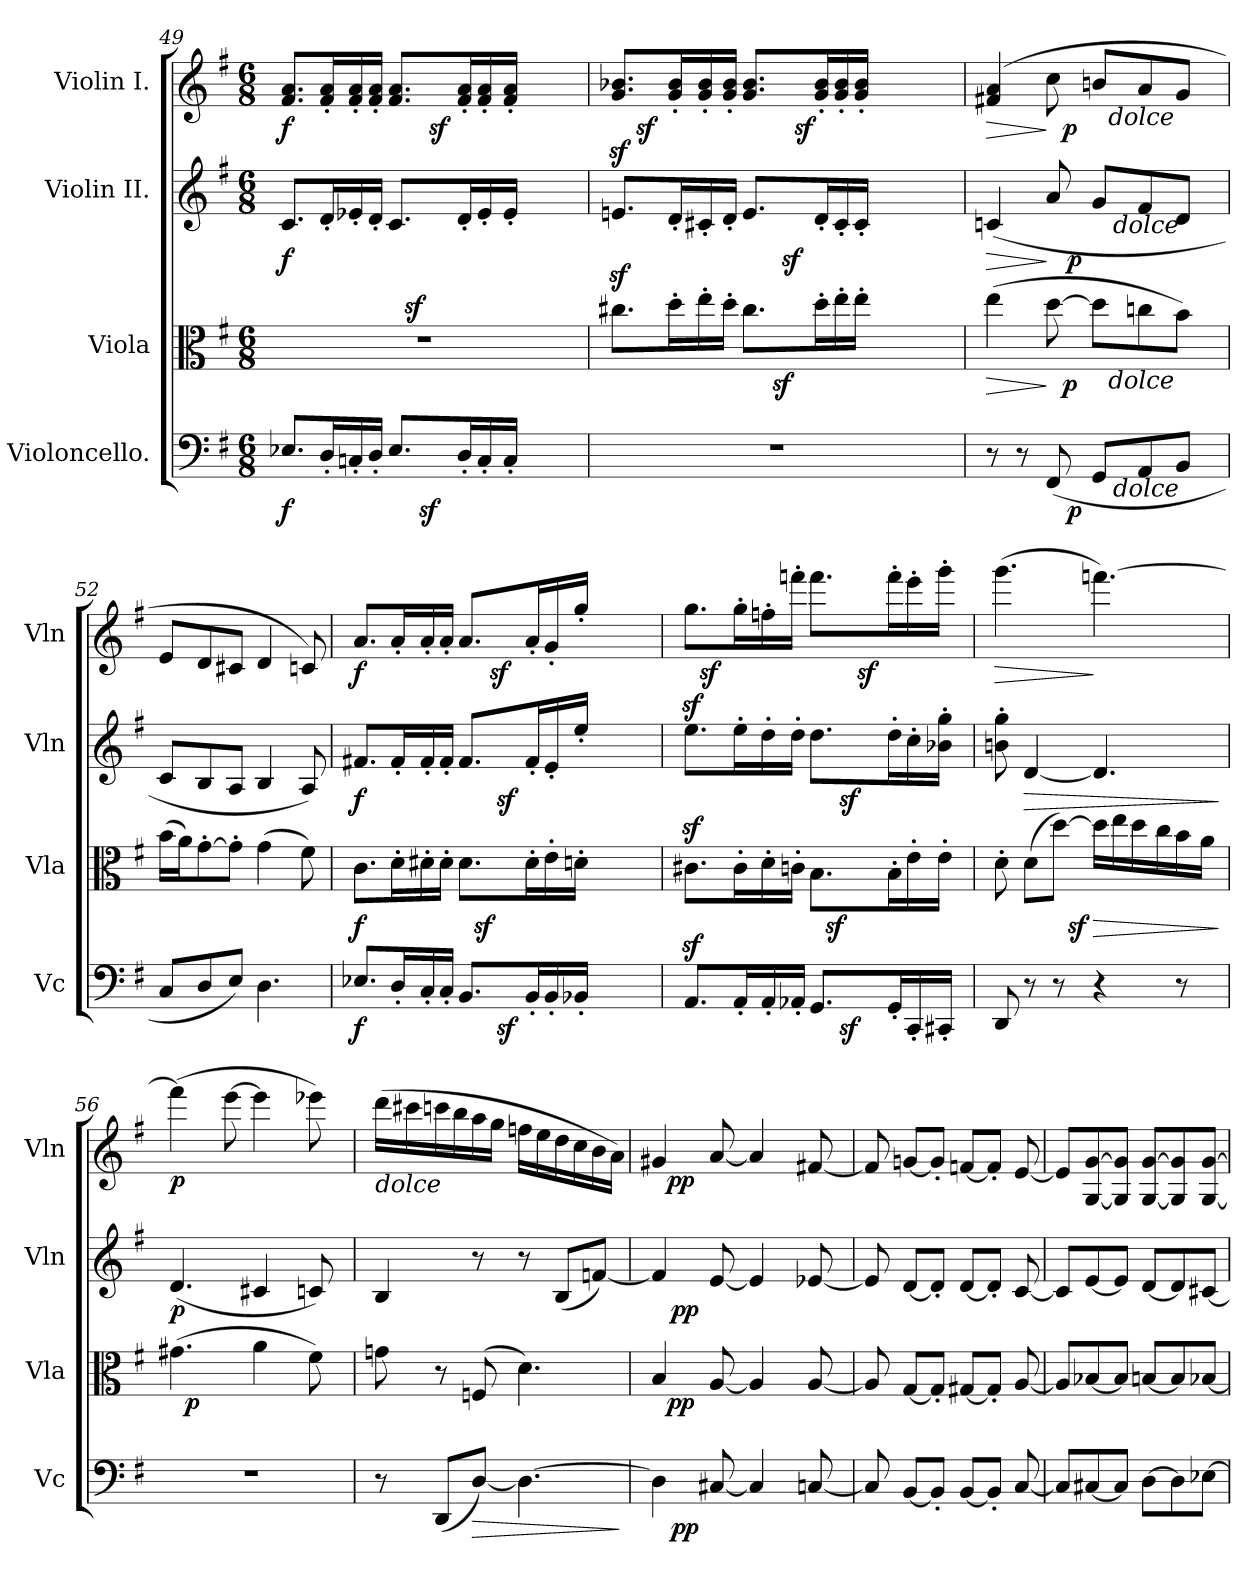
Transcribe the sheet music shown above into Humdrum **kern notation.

**kern	**dynam	**kern	**dynam	**kern	**dynam	**kern	**dynam
*part4	*part4	*part3	*part3	*part2	*part2	*part1	*part1
*staff4	*staff4	*staff3	*staff3	*staff2	*staff2	*staff1	*staff1
*I"Violoncello.	*	*I"Viola	*	*I"Violin II.	*	*I"Violin I.	*
*I'Vc	*	*I'Vla	*	*I'Vln	*	*I'Vln	*
*clefF4	*	*clefC3	*	*clefG2	*	*clefG2	*
*k[f#]	*	*k[f#]	*	*k[f#]	*	*k[f#]	*
*e:	*	*e:	*	*e:	*	*e:	*
*M6/8	*	*M6/8	*	*M6/8	*	*M6/8	*
=49	=49	=49	=49	=49	=49	=49	=49
!	!LO:DY:b	!	!	!	!LO:DY:b	!	!LO:DY:b
*^	*	*^	*	*	*	*^	*
8.E-X/L	4..ryy	f	2.r	4ryy	.	8.c/L	f	8.f#/ 8.a/L	4ryy	f
16D'</L	.	.	.	.	.	16d'</L	.	16f#/'< 16a/'<L	.	.
16Cn'</	.	.	.	8ryy	.	16e-X'</	.	16f#/'< 16a/'<	8ryy	.
16D'</JJ	.	.	.	.	.	16d'</JJ	.	16f#/'< 16a/'<JJ	.	.
8.E-/L	.	.	.	64ryy	.	8.c/L	.	8.f#/ 8.a/L	16ryy	.
.	.	.	.	128ryy	.	.	.	.	.	.
.	.	.	.	1024.ryy	.	.	.	.	.	.
!	!	!	!	!	!LO:DY:a	!	!	!	!	!
.	.	.	.	4ryy	sf	.	.	.	.	.
!	!	!LO:DY:b	!	!	!	!	!	!	!	!
.	4ryy	sf	.	.	.	.	.	.	128ryy	.
.	.	.	.	.	.	.	.	.	256ryy	.
.	.	.	.	.	.	.	.	.	2048.ryy	.
!	!	!	!	!	!	!	!	!	!	!LO:DY:b
.	.	.	.	.	.	.	.	.	4ryy	sf
16D'</L	.	.	.	.	.	16d'</L	.	16f#/'< 16a/'<L	.	.
16C'</	.	.	.	.	.	16e-'</	.	16f#/'< 16a/'<	.	.
.	.	.	.	16ryy	.	.	.	.	.	.
16C'</JJ	16ryy	.	.	.	.	16e-'</JJ	.	16f#/'< 16a/'<JJ	.	.
.	.	.	.	.	.	.	.	.	32ryy	.
.	.	.	.	32ryy	.	.	.	.	.	.
.	.	.	.	.	.	.	.	.	64ryy	.
.	.	.	.	256ryy	.	.	.	.	.	.
.	.	.	.	.	.	.	.	.	512ryy	.
.	.	.	.	512ryy	.	.	.	.	.	.
.	.	.	.	.	.	.	.	.	1024ryy	.
.	.	.	.	2048ryy	.	.	.	.	.	.
.	.	.	.	.	.	.	.	.	4096ryy	.
*v	*v	*	*	*	*	*	*	*	*	*
=50	=50	=50	=50	=50	=50	=50	=50	=50	=50
*	*	*	*	*	*^	*	*	*^	*
2.r	.	8.cc#Xz<\L	4ryy	.	8.enz</L	4...ryy	.	8.g/ 8.b-X/L	32ryy	2ryy	.
.	.	.	.	.	.	.	.	.	64ryy	.	.
.	.	.	.	.	.	.	.	.	512ryy	.	.
.	.	.	.	.	.	.	.	.	1024ryy	.	.
.	.	.	.	.	.	.	.	.	4096ryy	.	.
!	!	!	!	!	!	!	!	!	!	!	!LO:DY:b
.	.	.	.	.	.	.	.	.	2ryy	.	sf
.	.	16dd'>\L	.	.	16d'</L	.	.	16g/'< 16b-/'<L	.	.	.
.	.	16ee'>\	8ryy	.	16c#X'</	.	.	16g/'< 16b-/'<	.	.	.
.	.	16dd'>\JJ	.	.	16d'</JJ	.	.	16g/'< 16b-/'<JJ	.	.	.
.	.	8.cc#\L	16ryy	.	8.e/L	.	.	8.g/ 8.b-/L	.	.	.
.	.	.	128ryy	.	.	.	.	.	.	.	.
.	.	.	256ryy	.	.	.	.	.	.	.	.
.	.	.	1024ryy	.	.	.	.	.	.	.	.
!	!	!	!	!LO:DY:b	!	!	!	!	!	!	!
.	.	.	4ryy	sf	.	.	.	.	.	.	.
!	!	!	!	!	!	!	!LO:DY:b	!	!	!	!
.	.	.	.	.	.	4ryy	sf	.	.	.	.
!	!	!	!	!	!	!	!	!	!	!	!LO:DY:b
.	.	.	.	.	.	.	.	.	.	4ryy	sf
.	.	.	.	.	.	.	.	.	8ryy	.	.
.	.	16dd'>\L	.	.	16d'</L	.	.	16g/'< 16b-/'<L	.	.	.
.	.	16ee'>\	.	.	16c#'</	.	.	16g/'< 16b-/'<	.	.	.
.	.	.	.	.	.	.	.	.	16ryy	.	.
.	.	16ee'>\JJ	.	.	16c#'</JJ	.	.	16g/'< 16b-/'<JJ	.	.	.
.	.	.	32ryy	.	.	.	.	.	.	.	.
.	.	.	.	.	.	32ryy	.	.	.	.	.
.	.	.	64ryy	.	.	.	.	.	.	.	.
.	.	.	.	.	.	.	.	.	128ryy	.	.
.	.	.	.	.	.	.	.	.	256ryy	.	.
.	.	.	512.ryy	.	.	.	.	.	.	.	.
.	.	.	.	.	.	.	.	.	2048.ryy	.	.
=51	=51	=51	=51	=51	=51	=51	=51	=51	=51	=51	=51
!	!	!	!	!LO:HP:b	!	!	!LO:HP:b	!	!	!	!LO:HP:b
*^	*	*	*^	*	*	*^	*	*	*	*	*
*	*^	*	*	*	*	*	*	*	*	*	*	*	*	*
8r	4ryy	4ryy	.	(>4ee\	4ryy	4ryy	>	(>4cn/	4ryy	4ryy	>	(<4f#X/ 4a/	4ryy	4ryy	>
8r	.	.	.	.	.	.	.	.	.	.	.	.	.	.	.
(<8FF#/	32ryy	8ryy	.	[8dd\	64ryy	8ryy	]	8a/	32ryy	8ryy	]	8cc\	64ryy	8ryy	]
.	.	.	.	.	128ryy	.	.	.	.	.	.	.	128ryy	.	.
.	.	.	.	.	1024.ryy	.	.	.	.	.	.	.	1024.ryy	.	.
!	!	!	!	!	!	!	!LO:DY:b	!	!	!	!	!	!	!	!LO:DY:b
.	.	.	.	.	4ryy	.	p	.	.	.	.	.	4ryy	.	p
!	!	!	!LO:DY:b	!	!	!	!	!	!	!	!LO:DY:b	!	!	!	!
.	4...ryy	.	p	.	.	.	.	.	4...ryy	.	p	.	.	.	.
8GG/L	.	32ryy	.	8dd\L]	.	64ryy	.	8g/L	.	32ryy	.	8bn/L	.	64ryy	.
.	.	.	.	.	.	128ryy	.	.	.	.	.	.	.	128ryy	.
.	.	.	.	.	.	1024.ryy	.	.	.	.	.	.	.	1024.ryy	.
!	!	!	!	!	!	!	!	!	!	!	!	!	!	!LO:TX:b:i:t=dolce	!
!	!	!	!	!	!	!LO:TX:b:i:t=dolce	!	!	!	!	!	!	!	!	!
.	.	.	.	.	.	4ryy	.	.	.	.	.	.	.	4ryy	.
!	!	!	!	!	!	!	!	!	!	!LO:TX:b:i:t=dolce	!	!	!	!	!
!	!	!LO:TX:b:i:t=dolce	!	!	!	!	!	!	!	!	!	!	!	!	!
.	.	4ryy	.	.	.	.	.	.	.	4ryy	.	.	.	.	.
8AA/	.	.	.	8ccn\	.	.	.	8f#/	.	.	.	8a/	.	.	.
.	.	.	.	.	8ryy	.	.	.	.	.	.	.	8ryy	.	.
8BB/J	.	.	.	8b\J)	.	.	.	8d/J	.	.	.	8g/J	.	.	.
.	.	.	.	.	16ryy	16ryy	.	.	.	.	.	.	16ryy	16ryy	.
.	.	16.ryy	.	.	.	.	.	.	.	16.ryy	.	.	.	.	.
.	.	.	.	.	32ryy	32ryy	.	.	.	.	.	.	32ryy	32ryy	.
.	.	.	.	.	256ryy	256ryy	.	.	.	.	.	.	256ryy	256ryy	.
.	.	.	.	.	512ryy	512ryy	.	.	.	.	.	.	512ryy	512ryy	.
.	.	.	.	.	2048ryy	2048ryy	.	.	.	.	.	.	2048ryy	2048ryy	.
*v	*v	*v	*	*	*	*	*	*v	*v	*v	*	*v	*v	*v	*
*	*	*v	*v	*v	*	*	*	*	*
=52	=52	=52	=52	=52	=52	=52	=52
8C/L	.	(>16b\LL	.	8c/L	.	8e/L	.
.	.	16a\J)	.	.	.	.	.
8D/	.	[8g'>\	.	8B/	.	8d/	.
8E/J)	.	8g'>\J]	.	8A/J	.	8c#X/J	.
4.D\	.	(>4g\	.	4B/	.	4d/	.
.	.	8f#\)	.	8A/)	.	8cn/)	.
!!LO:PB:g=z
=53	=53	=53	=53	=53	=53	=53	=53
!	!LO:DY:b	!	!LO:DY:b	!	!LO:DY:b	!	!LO:DY:b
*^	*	*^	*	*^	*	*^	*
8.E-X/L	4..ryy	f	8.c\L	4ryy	f	8.f#X/L	4..ryy	f	8.a/L	4ryy	f
16D'</L	.	.	16d'>\L	.	.	16f#'</L	.	.	16a'</L	.	.
16C'</	.	.	16d#X'>\	8ryy	.	16f#'</	.	.	16a'</	8ryy	.
16C'</JJ	.	.	16d#'>\JJ	.	.	16f#'</JJ	.	.	16a'</JJ	.	.
8.BB/L	.	.	8.d#\L	64ryy	.	8.f#/L	.	.	8.a/L	32ryy	.
.	.	.	.	128ryy	.	.	.	.	.	.	.
.	.	.	.	512ryy	.	.	.	.	.	.	.
!	!	!	!	!	!LO:DY:b	!	!	!	!	!	!
.	.	.	.	4ryy	sf	.	.	.	.	.	.
.	.	.	.	.	.	.	.	.	.	64ryy	.
.	.	.	.	.	.	.	.	.	.	512ryy	.
.	.	.	.	.	.	.	.	.	.	1024ryy	.
.	.	.	.	.	.	.	.	.	.	4096ryy	.
!	!	!	!	!	!	!	!	!	!	!	!LO:DY:b
.	.	.	.	.	.	.	.	.	.	4ryy	sf
!	!	!LO:DY:b	!	!	!	!	!	!LO:DY:b	!	!	!
.	4ryy	sf	.	.	.	.	4ryy	sf	.	.	.
16BB'</L	.	.	16d#'>\L	.	.	16f#'</L	.	.	16a'</L	.	.
16BB'</	.	.	16e'>\	.	.	16e'</	.	.	16g'</	.	.
.	.	.	.	16ryy	.	.	.	.	.	.	.
.	.	.	.	.	.	.	.	.	.	16ryy	.
16BB-X'</JJ	16ryy	.	16dn'>\JJ	.	.	16ee'</JJ	16ryy	.	16gg'</JJ	.	.
.	.	.	.	32ryy	.	.	.	.	.	.	.
.	.	.	.	.	.	.	.	.	.	128ryy	.
.	.	.	.	256.ryy	.	.	.	.	.	.	.
.	.	.	.	.	.	.	.	.	.	256ryy	.
.	.	.	.	.	.	.	.	.	.	2048.ryy	.
=54	=54	=54	=54	=54	=54	=54	=54	=54	=54	=54	=54
*	*	*	*	*	*	*	*	*	*	*^	*
8.AAz</L	4..ryy	.	8.c#Xz<\L	4ryy	.	8.eez<\L	4..ryy	.	8.gg\L	64ryy	4ryy	.
.	.	.	.	.	.	.	.	.	.	128ryy	.	.
.	.	.	.	.	.	.	.	.	.	1024.ryy	.	.
!	!	!	!	!	!	!	!	!	!	!	!	!LO:DY:b
.	.	.	.	.	.	.	.	.	.	2ryy	.	sf
16AA'</L	.	.	16c#'>\L	.	.	16ee'>\L	.	.	16gg'>\L	.	.	.
16AA'</	.	.	16d'>\	8ryy	.	16dd'>\	.	.	16ffn'>\	.	8ryy	.
16AA-X'</JJ	.	.	16cn'>\JJ	.	.	16dd'>\JJ	.	.	16fffn'>\JJ	.	.	.
8.GG/L	.	.	8.B\L	64ryy	.	8.dd\L	.	.	8.fff\L	.	16ryy	.
.	.	.	.	128ryy	.	.	.	.	.	.	.	.
.	.	.	.	512ryy	.	.	.	.	.	.	.	.
!	!	!	!	!	!LO:DY:b	!	!	!	!	!	!	!
.	.	.	.	4ryy	sf	.	.	.	.	.	.	.
!	!	!LO:DY:b	!	!	!	!	!	!LO:DY:b	!	!	!	!
.	4ryy	sf	.	.	.	.	4ryy	sf	.	.	32ryy	.
.	.	.	.	.	.	.	.	.	.	.	256ryy	.
.	.	.	.	.	.	.	.	.	.	.	512ryy	.
.	.	.	.	.	.	.	.	.	.	.	2048ryy	.
!	!	!	!	!	!	!	!	!	!	!	!	!LO:DY:b
.	.	.	.	.	.	.	.	.	.	.	4ryy	sf
.	.	.	.	.	.	.	.	.	.	8ryy	.	.
16GG'</L	.	.	16B'>\L	.	.	16dd'>\L	.	.	16fff'>\L	.	.	.
16CC'</	.	.	16e'>\	.	.	16cc'>\	.	.	16eee'>\	.	.	.
.	.	.	.	.	.	.	.	.	.	16ryy	.	.
.	.	.	.	16ryy	.	.	.	.	.	.	.	.
16CC#X'</JJ	16ryy	.	16e'>\JJ	.	.	16b-X\'> 16gg\'>JJ	16ryy	.	16ggg'>\JJ	.	.	.
.	.	.	.	.	.	.	.	.	.	32ryy	.	.
.	.	.	.	32ryy	.	.	.	.	.	.	.	.
.	.	.	.	.	.	.	.	.	.	.	64ryy	.
.	.	.	.	.	.	.	.	.	.	.	128ryy	.
.	.	.	.	.	.	.	.	.	.	256ryy	.	.
.	.	.	.	256.ryy	.	.	.	.	.	.	.	.
.	.	.	.	.	.	.	.	.	.	512ryy	.	.
.	.	.	.	.	.	.	.	.	.	.	1024.ryy	.
.	.	.	.	.	.	.	.	.	.	2048ryy	.	.
=55	=55	=55	=55	=55	=55	=55	=55	=55	=55	=55	=55	=55
!	!	!	!	!	!	!	!	!	!	!	!	!LO:HP:b
*	*	*	*	*	*	*v	*v	*	*	*	*	*
*v	*v	*	*	*	*	*	*	*v	*v	*v	*
8DD/	.	8d'>\	4ryy	.	8bn\'> 8gg\'>	.	(>4.ggg\	>
!	!	!	!	!	!	!LO:HP:b	!	!
8r	.	(>8d\L	.	.	[4d/	>	.	.
8r	.	[8dd\J)	64ryy	.	.	.	.	.
.	.	.	128ryy	.	.	.	.	.
.	.	.	1024.ryy	.	.	.	.	.
!	!	!	!	!LO:DY:b	!	!	!	!
.	.	.	4ryy	sf	.	.	.	.
!	!	!	!	!LO:HP:b	!	!	!	!
4r	.	16dd\LL]	.	>	4.d/]	.	[4.fffn\)	]
.	.	16ee\	.	.	.	.	.	.
.	.	16dd\	.	.	.	.	.	.
.	.	.	8ryy	.	.	.	.	.
.	.	16cc\	.	.	.	.	.	.
8r	.	16b\	.	.	.	.	.	.
.	.	.	16ryy	.	.	.	.	.
.	.	16a\JJ	.	.	.	.	.	.
.	.	.	32ryy	.	.	.	.	.
.	.	.	256ryy	.	.	.	.	.
.	.	.	512ryy	.	.	.	.	.
.	.	.	2048ryy	.	.	.	.	.
.	.	.	.	]	.	]	.	.
=56	=56	=56	=56	=56	=56	=56	=56	=56
!	!	!	!	!	!	!LO:DY:b	!	!LO:DY:b
2.r	.	(>4.g#X\	64ryy	.	(<4.d/	p	(>4fff\]	p
.	.	.	128ryy	.	.	.	.	.
.	.	.	1024.ryy	.	.	.	.	.
!	!	!	!	!LO:DY:b	!	!	!	!
.	.	.	2ryy	p	.	.	.	.
.	.	.	.	.	.	.	[8eee\	.
.	.	4a\	.	.	4c#X/	.	4eee\]	.
.	.	.	8ryy	.	.	.	.	.
.	.	8f#\)	.	.	8cn/)	.	8eee-X\)	.
.	.	.	16ryy	.	.	.	.	.
.	.	.	32ryy	.	.	.	.	.
.	.	.	256ryy	.	.	.	.	.
.	.	.	512ryy	.	.	.	.	.
.	.	.	2048ryy	.	.	.	.	.
=57	=57	=57	=57	=57	=57	=57	=57	=57
!	!	!	!	!	!	!	!LO:TX:b:i:t=dolce	!
*	*	*v	*v	*	*	*	*	*
8r	.	8gn\	.	4B/	.	(>16ddd\LL	.
.	.	.	.	.	.	16ccc#X\	.
(<8DD/L	.	8r	.	.	.	16cccn\	.
.	.	.	.	.	.	16bb\	.
!	!LO:HP:b	!	!	!	!	!	!
[8D/J)	>	(8Fn/	.	8r	.	16aa\	.
.	.	.	.	.	.	16gg\JJ	.
4.D\_	.	4.d\)	.	8r	.	16ffn\LL	.
.	.	.	.	.	.	16ee\	.
.	.	.	.	(<8B/L	.	16dd\	.
.	.	.	.	.	.	16cc\	.
.	.	.	.	[8fn/J)	.	16b\	.
.	.	.	.	.	.	16a\JJ)	.
.	]	.	.	.	.	.	.
=58	=58	=58	=58	=58	=58	=58	=58
*^	*	*^	*	*^	*	*^	*
4D\]	32ryy	.	4B/	64ryy	.	4f/]	32ryy	.	4g#X/	64ryy	.
.	.	.	.	128ryy	.	.	.	.	.	128ryy	.
.	.	.	.	1024.ryy	.	.	.	.	.	1024.ryy	.
!	!	!	!	!	!LO:DY:b	!	!	!	!	!	!LO:DY:b
.	.	.	.	2ryy	pp	.	.	.	.	2ryy	pp
!	!	!LO:DY:b	!	!	!	!	!	!LO:DY:b	!	!	!
.	2ryy	pp	.	.	.	.	2ryy	pp	.	.	.
[8C#X/	.	.	[8A/	.	.	[8e/	.	.	[8a/	.	.
4C#/]	.	.	4A/]	.	.	4e/]	.	.	4a/]	.	.
.	.	.	.	8ryy	.	.	.	.	.	8ryy	.
.	8..ryy	.	.	.	.	.	8..ryy	.	.	.	.
[8Cn/	.	.	[8A/	.	.	[8e-X/	.	.	[8f#X/	.	.
.	.	.	.	16ryy	.	.	.	.	.	16ryy	.
.	.	.	.	32ryy	.	.	.	.	.	32ryy	.
.	.	.	.	256ryy	.	.	.	.	.	256ryy	.
.	.	.	.	512ryy	.	.	.	.	.	512ryy	.
.	.	.	.	2048ryy	.	.	.	.	.	2048ryy	.
*v	*v	*	*	*	*	*v	*v	*	*v	*v	*
*	*	*v	*v	*	*	*	*	*
=59	=59	=59	=59	=59	=59	=59	=59
8C/]	.	8A/]	.	8e-/]	.	8f#/]	.
[8BB/L	.	[8G/L	.	[8d/L	.	[8gn/L	.
8BB'</J]	.	8G'</J]	.	8d'</J]	.	8g'</J]	.
[8BB/L	.	[8G#X/L	.	[8d/L	.	[8fn/L	.
8BB'</J]	.	8G#'</J]	.	8d'</J]	.	8f'</J]	.
[8C/	.	[8A/	.	[8c/	.	[8e/	.
!!LO:LB:g=z
=60	=60	=60	=60	=60	=60	=60	=60
8C/L]	.	8A/L]	.	8c/L]	.	8e/L]	.
[8C#X/	.	[8B-X/	.	[8e/	.	[8G/ [8g/	.
8C#/J]	.	8B-/J]	.	8e/J]	.	8G/] 8g/]J	.
[8D\L	.	[8Bn/L	.	[8d/L	.	[8G/ [8g/L	.
8D\]	.	8B/]	.	8d/]	.	8G/] 8g/]	.
[8E-X\J	.	[8B-X/J	.	[8c#X/J	.	[8G/ [8g/J	.
=	=	=	=	=	=	=	=
*-	*-	*-	*-	*-	*-	*-	*-
